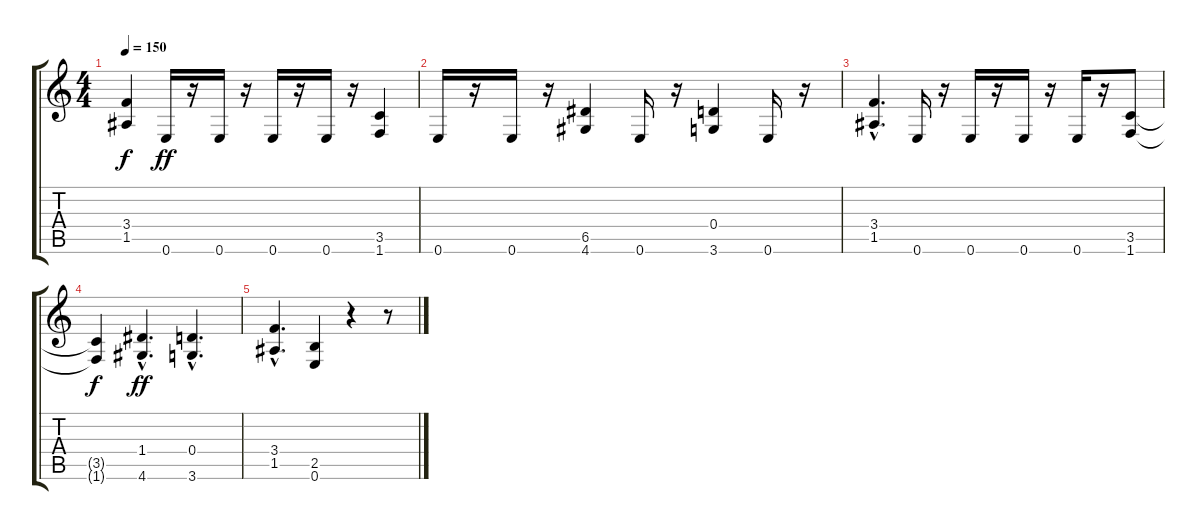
\track "" {instrument overdrivenguitar}
\staff {score tabs}
\tuning (E4 B3 G3 D3 A2 E2) {hide}
\ts (4 4)
\tempo 150
\clef g2
\ks c
(3.4{t} 1.5{t}).4{dy f} 0.6.16{dy ff} r.16 0.6.16 r.16 0.6.16 r.16 0.6.16 r.16 (3.5 1.6).4 |
0.6.16 r.16 0.6.16 r.16 (6.5 4.6).4 0.6.16 r.16 (0.4 3.6).4 0.6.16 r.16 |
(3.4{hac} 1.5{hac}).4{d} 0.6.16 r.16 0.6.16 r.16 0.6.16 r.16 0.6.16 r.16 (3.5 1.6).8 |
(3.5{t} 1.6{t}).4{dy f} (1.4{hac} 4.6{hac}).4{d dy ff} (0.4{hac} 3.6{hac}).4{d} |
(3.4{hac} 1.5{hac}).4{d} (2.5 0.6).4 r.4 r.8
